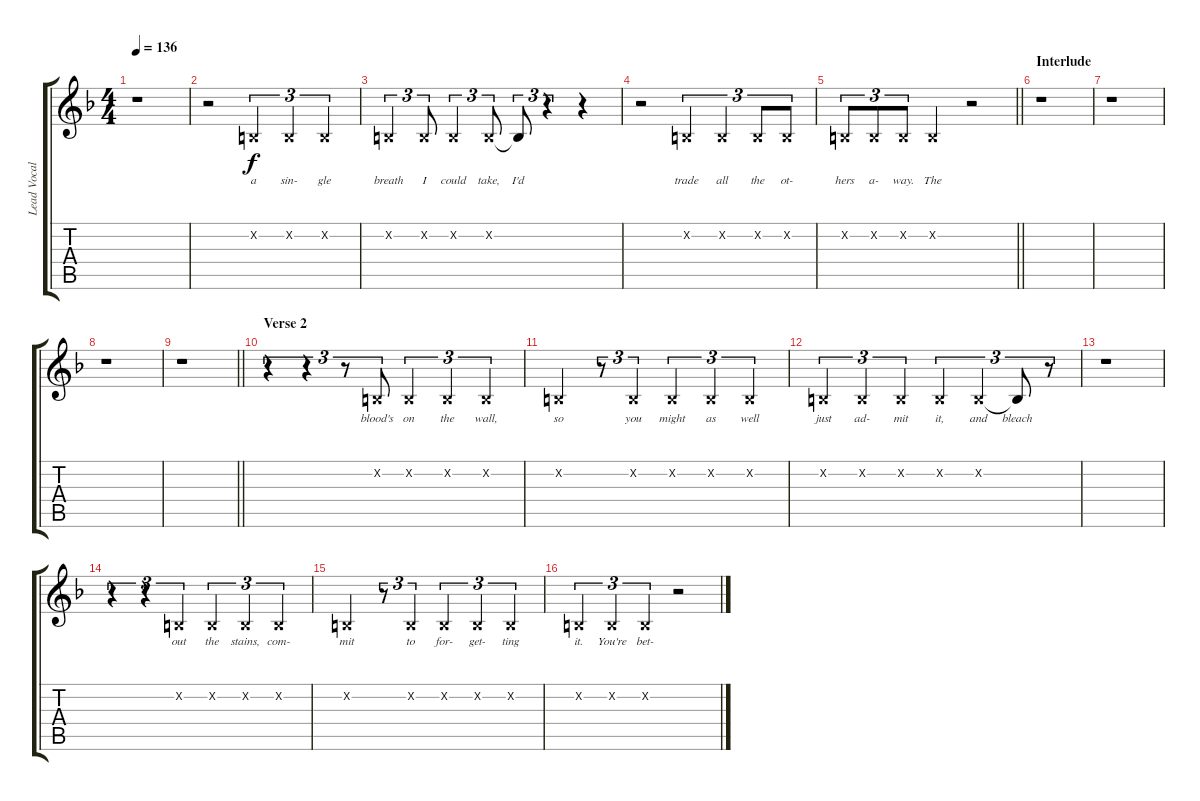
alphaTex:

\track ("Lead Vocals" "Lead Vocal") {instrument lead6voice}
\staff {score tabs}
\tuning (E4 B3 G3 D3 A2 D2) {hide}
\ts (4 4)
\tempo 136
\clef g2
\ks dminor
r.1{dy f} |
r.2 0.2{x}.4{tu (3 2) lyrics (0 "a") lyrics (1 "") lyrics (2 "") lyrics (3 "") lyrics (4 "")} 0.2{x}.4{tu (3 2) lyrics (0 "sin-") lyrics (1 "") lyrics (2 "") lyrics (3 "") lyrics (4 "")} 0.2{x}.4{tu (3 2) lyrics (0 "gle") lyrics (1 "") lyrics (2 "") lyrics (3 "") lyrics (4 "")} |
0.2{x}.4{tu (3 2) lyrics (0 "breath") lyrics (1 "") lyrics (2 "") lyrics (3 "") lyrics (4 "")} 0.2{x}.8{tu (3 2) lyrics (0 "I") lyrics (1 "") lyrics (2 "") lyrics (3 "") lyrics (4 "")} 0.2{x}.4{tu (3 2) lyrics (0 "could") lyrics (1 "") lyrics (2 "") lyrics (3 "") lyrics (4 "")} 0.2{x}.8{tu (3 2) lyrics (0 "take,") lyrics (1 "") lyrics (2 "") lyrics (3 "") lyrics (4 "")} 0.2{t}.8{tu (3 2) lyrics (0 "I'd") lyrics (1 "") lyrics (2 "") lyrics (3 "") lyrics (4 "")} r.4{tu (3 2)} r.4 |
r.2 0.2{x}.4{tu (3 2) lyrics (0 "trade") lyrics (1 "") lyrics (2 "") lyrics (3 "") lyrics (4 "")} 0.2{x}.4{tu (3 2) lyrics (0 "all") lyrics (1 "") lyrics (2 "") lyrics (3 "") lyrics (4 "")} 0.2{x}.8{tu (3 2) lyrics (0 "the") lyrics (1 "") lyrics (2 "") lyrics (3 "") lyrics (4 "")} 0.2{x}.8{tu (3 2) lyrics (0 "ot-") lyrics (1 "") lyrics (2 "") lyrics (3 "") lyrics (4 "")} |
\barLineRight lightlight
0.2{x}.8{tu (3 2) lyrics (0 "hers") lyrics (1 "") lyrics (2 "") lyrics (3 "") lyrics (4 "")} 0.2{x}.8{tu (3 2) lyrics (0 "a-") lyrics (1 "") lyrics (2 "") lyrics (3 "") lyrics (4 "")} 0.2{x}.8{tu (3 2) lyrics (0 "way.") lyrics (1 "") lyrics (2 "") lyrics (3 "") lyrics (4 "")} 0.2{x}.4{lyrics (0 "The") lyrics (1 "") lyrics (2 "") lyrics (3 "") lyrics (4 "")} r.2 |
\section ("" "Interlude")
r.1 |
r.1 |
r.1 |
\barLineRight lightlight
r.1 |
\section ("" "Verse 2")
r.4{tu (3 2)} r.4{tu (3 2)} r.8{tu (3 2)} 0.2{x}.8{tu (3 2) lyrics (0 "blood's") lyrics (1 "") lyrics (2 "") lyrics (3 "") lyrics (4 "")} 0.2{x}.4{tu (3 2) lyrics (0 "on") lyrics (1 "") lyrics (2 "") lyrics (3 "") lyrics (4 "")} 0.2{x}.4{tu (3 2) lyrics (0 "the") lyrics (1 "") lyrics (2 "") lyrics (3 "") lyrics (4 "")} 0.2{x}.4{tu (3 2) lyrics (0 "wall,") lyrics (1 "") lyrics (2 "") lyrics (3 "") lyrics (4 "")} |
0.2{x}.4{lyrics (0 "so") lyrics (1 "") lyrics (2 "") lyrics (3 "") lyrics (4 "")} r.8{tu (3 2)} 0.2{x}.4{tu (3 2) lyrics (0 "you") lyrics (1 "") lyrics (2 "") lyrics (3 "") lyrics (4 "")} 0.2{x}.4{tu (3 2) lyrics (0 "might") lyrics (1 "") lyrics (2 "") lyrics (3 "") lyrics (4 "")} 0.2{x}.4{tu (3 2) lyrics (0 "as") lyrics (1 "") lyrics (2 "") lyrics (3 "") lyrics (4 "")} 0.2{x}.4{tu (3 2) lyrics (0 "well") lyrics (1 "") lyrics (2 "") lyrics (3 "") lyrics (4 "")} |
0.2{x}.4{tu (3 2) lyrics (0 "just") lyrics (1 "") lyrics (2 "") lyrics (3 "") lyrics (4 "")} 0.2{x}.4{tu (3 2) lyrics (0 "ad-") lyrics (1 "") lyrics (2 "") lyrics (3 "") lyrics (4 "")} 0.2{x}.4{tu (3 2) lyrics (0 "mit") lyrics (1 "") lyrics (2 "") lyrics (3 "") lyrics (4 "")} 0.2{x}.4{tu (3 2) lyrics (0 "it,") lyrics (1 "") lyrics (2 "") lyrics (3 "") lyrics (4 "")} 0.2{x}.4{tu (3 2) lyrics (0 "and") lyrics (1 "") lyrics (2 "") lyrics (3 "") lyrics (4 "")} 0.2{t}.8{tu (3 2) lyrics (0 "bleach") lyrics (1 "") lyrics (2 "") lyrics (3 "") lyrics (4 "")} r.8{tu (3 2)} |
r.1 |
r.4{tu (3 2)} r.4{tu (3 2)} 0.2{x}.4{tu (3 2) lyrics (0 "out") lyrics (1 "") lyrics (2 "") lyrics (3 "") lyrics (4 "")} 0.2{x}.4{tu (3 2) lyrics (0 "the") lyrics (1 "") lyrics (2 "") lyrics (3 "") lyrics (4 "")} 0.2{x}.4{tu (3 2) lyrics (0 "stains,") lyrics (1 "") lyrics (2 "") lyrics (3 "") lyrics (4 "")} 0.2{x}.4{tu (3 2) lyrics (0 "com-") lyrics (1 "") lyrics (2 "") lyrics (3 "") lyrics (4 "")} |
0.2{x}.4{lyrics (0 "mit") lyrics (1 "") lyrics (2 "") lyrics (3 "") lyrics (4 "")} r.8{tu (3 2)} 0.2{x}.4{tu (3 2) lyrics (0 "to") lyrics (1 "") lyrics (2 "") lyrics (3 "") lyrics (4 "")} 0.2{x}.4{tu (3 2) lyrics (0 "for-") lyrics (1 "") lyrics (2 "") lyrics (3 "") lyrics (4 "")} 0.2{x}.4{tu (3 2) lyrics (0 "get-") lyrics (1 "") lyrics (2 "") lyrics (3 "") lyrics (4 "")} 0.2{x}.4{tu (3 2) lyrics (0 "ting") lyrics (1 "") lyrics (2 "") lyrics (3 "") lyrics (4 "")} |
0.2{x}.4{tu (3 2) lyrics (0 "it.") lyrics (1 "") lyrics (2 "") lyrics (3 "") lyrics (4 "")} 0.2{x}.4{tu (3 2) lyrics (0 "You're") lyrics (1 "") lyrics (2 "") lyrics (3 "") lyrics (4 "")} 0.2{x}.4{tu (3 2) lyrics (0 "bet-") lyrics (1 "") lyrics (2 "") lyrics (3 "") lyrics (4 "")} r.2
